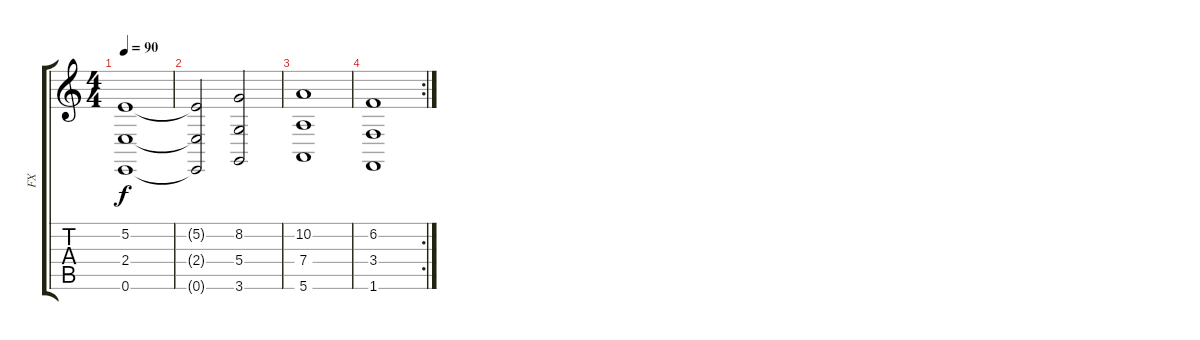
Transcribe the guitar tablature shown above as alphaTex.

\track ("FX" "FX") {instrument stringensemble2}
\staff {score tabs}
\tuning (E4 B3 G3 D3 A2 E2) {hide}
\ts (4 4)
\tempo 90
\clef g2
\ks c
(5.2 2.4 0.6).1{dy f} |
(5.2{t} 2.4{t} 0.6{t}).2 (8.2 5.4 3.6).2 |
(10.2 7.4 5.6).1 |
\rc 2
(6.2 3.4 1.6).1
